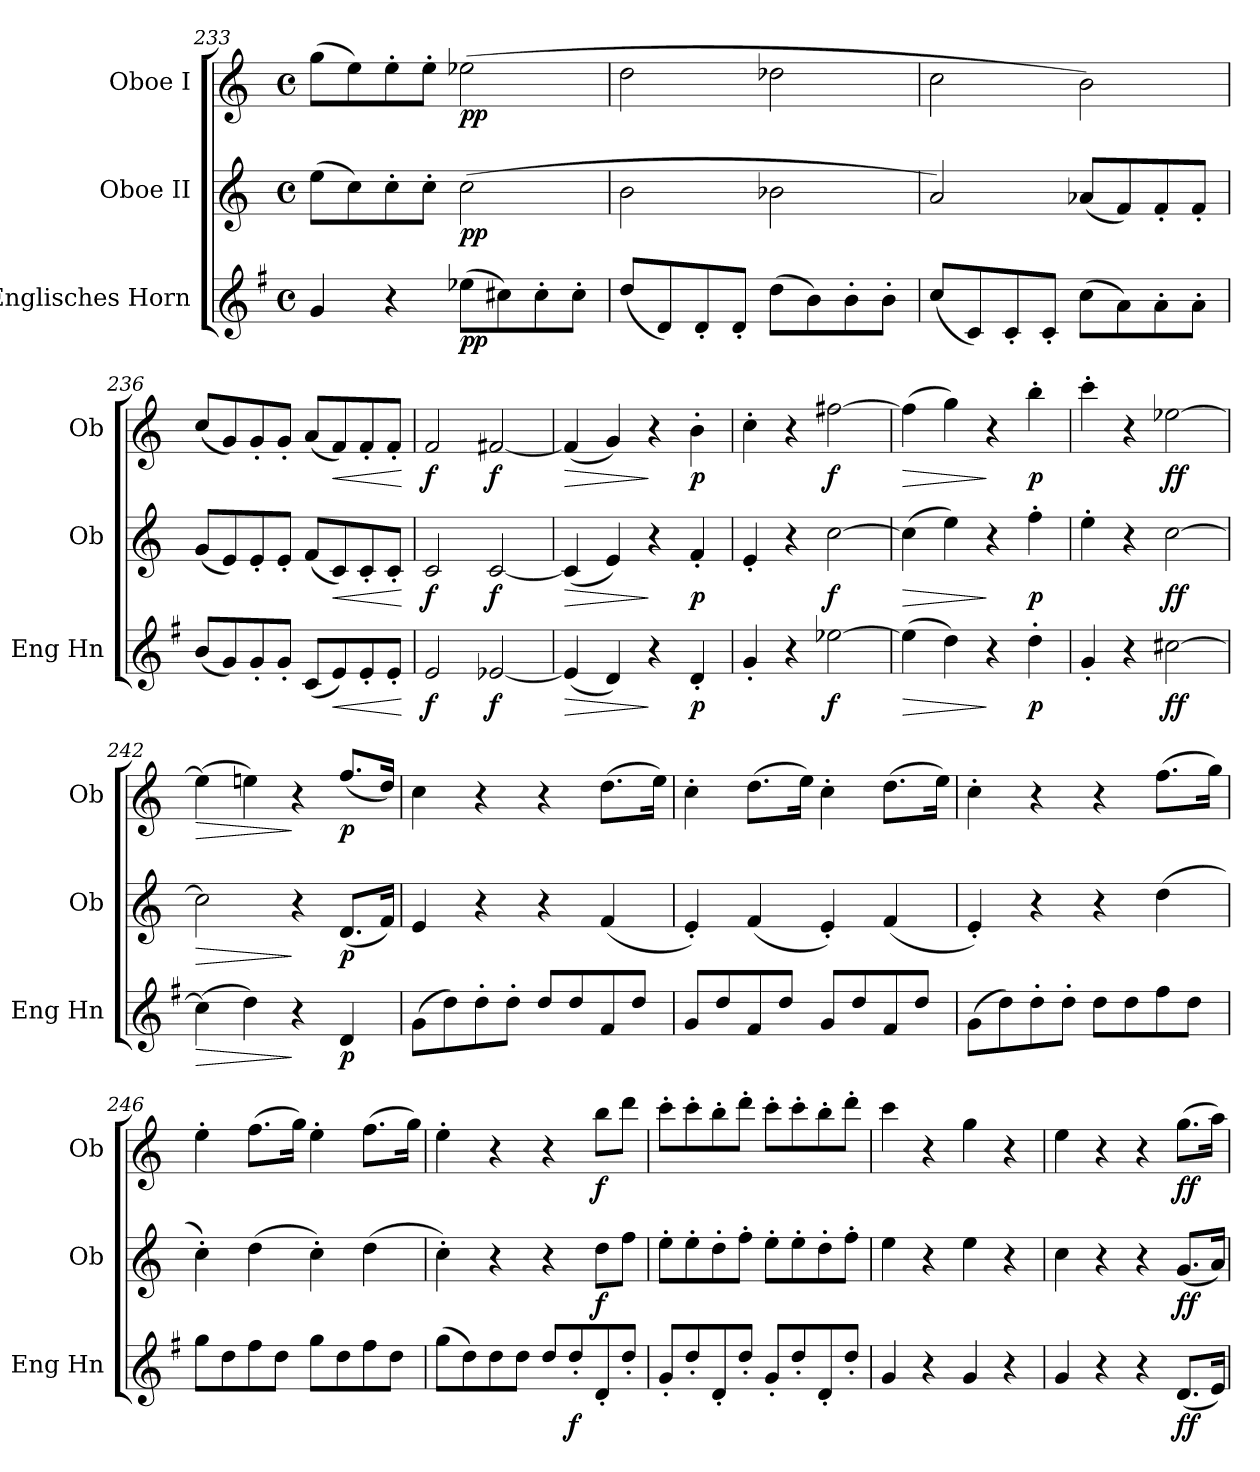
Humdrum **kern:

**kern	**dynam	**kern	**dynam	**kern	**dynam
*part3	*part3	*part2	*part2	*part1	*part1
*staff3	*staff3	*staff2	*staff2	*staff1	*staff1
*I"Englisches Horn	*	*I"Oboe II	*	*I"Oboe I	*
*I'Eng Hn	*	*I'Ob	*	*I'Ob	*
*clefG2	*	*clefG2	*	*clefG2	*
*ITrd4c7	*	*	*	*	*
*k[]	*	*k[]	*	*k[]	*
*M4/4	*	*M4/4	*	*M4/4	*
*met(c)	*	*met(c)	*	*met(c)	*
=233	=233	=233	=233	=233	=233
4c/	.	(>8ee\L	.	(>8gg\L	.
.	.	8cc\)	.	8ee\)	.
4r	.	8cc'\	.	8ee'\	.
.	.	8cc'\J	.	8ee'\J	.
!	!LO:DY:b	!	!LO:DY:b	!	!LO:DY:b
(>8a-X\L	pp	(>2cc\	pp	(>2ee-X\	pp
8f#X\)	.	.	.	.	.
8f#'\	.	.	.	.	.
8f#'\J	.	.	.	.	.
=234	=234	=234	=234	=234	=234
(<8g/L	.	2b\	.	2dd\	.
8G/)	.	.	.	.	.
8G'/	.	.	.	.	.
8G'/J	.	.	.	.	.
(>8g\L	.	2b-X\	.	2dd-X\	.
8e\)	.	.	.	.	.
8e'\	.	.	.	.	.
8e'\J	.	.	.	.	.
=235	=235	=235	=235	=235	=235
(<8f/L	.	2a/)	.	2cc\	.
8F/)	.	.	.	.	.
8F'/	.	.	.	.	.
8F'/J	.	.	.	.	.
(>8f\L	.	(<8a-X/L	.	2b\)	.
8d\)	.	8f/)	.	.	.
8d'\	.	8f'/	.	.	.
8d'\J	.	8f'/J	.	.	.
!!LO:PB:g=z
=236	=236	=236	=236	=236	=236
(<8e/L	.	(<8g/L	.	(<8cc/L	.
8c/)	.	8e/)	.	8g/)	.
8c'/	.	8e'/	.	8g'/	.
8c'/J	.	8e'/J	.	8g'/J	.
(<8F/L	.	(<8f/L	.	(<8a/L	.
!	!LO:HP:b	!	!LO:HP:b	!	!LO:HP:b
8A/)	<	8c/)	<	8f/)	<
8A'/	.	8c'/	.	8f'/	.
8A'/J	.	8c'/J	.	8f'/J	.
.	[	.	[	.	[
=237	=237	=237	=237	=237	=237
!	!LO:DY:b	!	!LO:DY:b	!	!LO:DY:b
2A/	f	2c/	f	2f/	f
!	!LO:DY:b	!	!LO:DY:b	!	!LO:DY:b
[2A-X/	f	[2c/	f	[2f#X/	f
=238	=238	=238	=238	=238	=238
!	!LO:HP:b	!	!LO:HP:b	!	!LO:HP:b
(<4A-/]	>	(<4c/]	>	(<4f#/]	>
4G/)	.	4e/)	.	4g/)	.
4r	]	4r	]	4r	]
!	!LO:DY:b	!	!LO:DY:b	!	!LO:DY:b
4G'/	p	4f'/	p	4b'\	p
=239	=239	=239	=239	=239	=239
4c'/	.	4e'/	.	4cc'\	.
4r	.	4r	.	4r	.
!	!LO:DY:b	!	!LO:DY:b	!	!LO:DY:b
[2a-X\	f	[2cc\	f	[2ff#X\	f
=240	=240	=240	=240	=240	=240
!	!LO:HP:b	!	!LO:HP:b	!	!LO:HP:b
(>4a-\]	>	(>4cc\]	>	(>4ff#\]	>
4g\)	.	4ee\)	.	4gg\)	.
4r	]	4r	]	4r	]
!	!LO:DY:b	!	!LO:DY:b	!	!LO:DY:b
4g'\	p	4ff'\	p	4bb'\	p
=241	=241	=241	=241	=241	=241
4c'/	.	4ee'\	.	4ccc'\	.
4r	.	4r	.	4r	.
!	!LO:DY:b	!	!LO:DY:b	!	!LO:DY:b
[2f#X\	ff	[2cc\	ff	[2ee-X\	ff
=242	=242	=242	=242	=242	=242
!	!LO:HP:b	!	!LO:HP:b	!	!LO:HP:b
(>4f#\]	>	2cc\]	>	(>4ee-\]	>
4g\)	.	.	.	4een\)	.
4r	]	4r	]	4r	]
!	!LO:DY:b	!	!LO:DY:b	!	!LO:DY:b
4G/	p	(<8.d/L	p	(<8.ff/L	p
.	.	16f/Jk)	.	16dd/Jk)	.
=243	=243	=243	=243	=243	=243
(>8c\L	.	4e/	.	4cc\	.
8g\)	.	.	.	.	.
8g'\	.	4r	.	4r	.
8g'\J	.	.	.	.	.
8g/L	.	4r	.	4r	.
8g/	.	.	.	.	.
8B/	.	(<4f/	.	(>8.dd\L	.
8g/J	.	.	.	.	.
.	.	.	.	16ee\Jk)	.
=244	=244	=244	=244	=244	=244
8c/L	.	4e'/)	.	4cc'\	.
8g/	.	.	.	.	.
8B/	.	(<4f/	.	(>8.dd\L	.
8g/J	.	.	.	.	.
.	.	.	.	16ee\Jk)	.
8c/L	.	4e'/)	.	4cc'\	.
8g/	.	.	.	.	.
8B/	.	(<4f/	.	(>8.dd\L	.
8g/J	.	.	.	.	.
.	.	.	.	16ee\Jk)	.
!!LO:LB:g=z
=245	=245	=245	=245	=245	=245
(>8c\L	.	4e'/)	.	4cc'\	.
8g\)	.	.	.	.	.
8g'\	.	4r	.	4r	.
8g'\J	.	.	.	.	.
8g\L	.	4r	.	4r	.
8g\	.	.	.	.	.
8b\	.	(>4dd\	.	(>8.ff\L	.
8g\J	.	.	.	.	.
.	.	.	.	16gg\Jk)	.
=246	=246	=246	=246	=246	=246
8cc\L	.	4cc'\)	.	4ee'\	.
8g\	.	.	.	.	.
8b\	.	(>4dd\	.	(>8.ff\L	.
8g\J	.	.	.	.	.
.	.	.	.	16gg\Jk)	.
8cc\L	.	4cc'\)	.	4ee'\	.
8g\	.	.	.	.	.
8b\	.	(>4dd\	.	(>8.ff\L	.
8g\J	.	.	.	.	.
.	.	.	.	16gg\Jk)	.
=247	=247	=247	=247	=247	=247
(>8cc\L	.	4cc'\)	.	4ee'\	.
8g\)	.	.	.	.	.
8g\	.	4r	.	4r	.
8g\J	.	.	.	.	.
8g/L	.	4r	.	4r	.
!	!LO:DY:b	!	!	!	!
8g'/	f	.	.	.	.
!	!	!	!LO:DY:b	!	!LO:DY:b
8G'/	.	8dd\L	f	8bb\L	f
8g'/J	.	8ff\J	.	8ddd\J	.
=248	=248	=248	=248	=248	=248
8c'/L	.	8ee'\L	.	8ccc'\L	.
8g'/	.	8ee'\	.	8ccc'\	.
8G'/	.	8dd'\	.	8bb'\	.
8g'/J	.	8ff'\J	.	8ddd'\J	.
8c'/L	.	8ee'\L	.	8ccc'\L	.
8g'/	.	8ee'\	.	8ccc'\	.
8G'/	.	8dd'\	.	8bb'\	.
8g'/J	.	8ff'\J	.	8ddd'\J	.
=249	=249	=249	=249	=249	=249
4c/	.	4ee\	.	4ccc\	.
4r	.	4r	.	4r	.
4c/	.	4ee\	.	4gg\	.
4r	.	4r	.	4r	.
=250	=250	=250	=250	=250	=250
4c/	.	4cc\	.	4ee\	.
4r	.	4r	.	4r	.
4r	.	4r	.	4r	.
!	!LO:DY:b	!	!LO:DY:b	!	!LO:DY:b
(<8.G/L	ff	(<8.g/L	ff	(>8.gg\L	ff
16A/Jk)	.	16a/Jk)	.	16aa\Jk)	.
=	=	=	=	=	=
*-	*-	*-	*-	*-	*-
